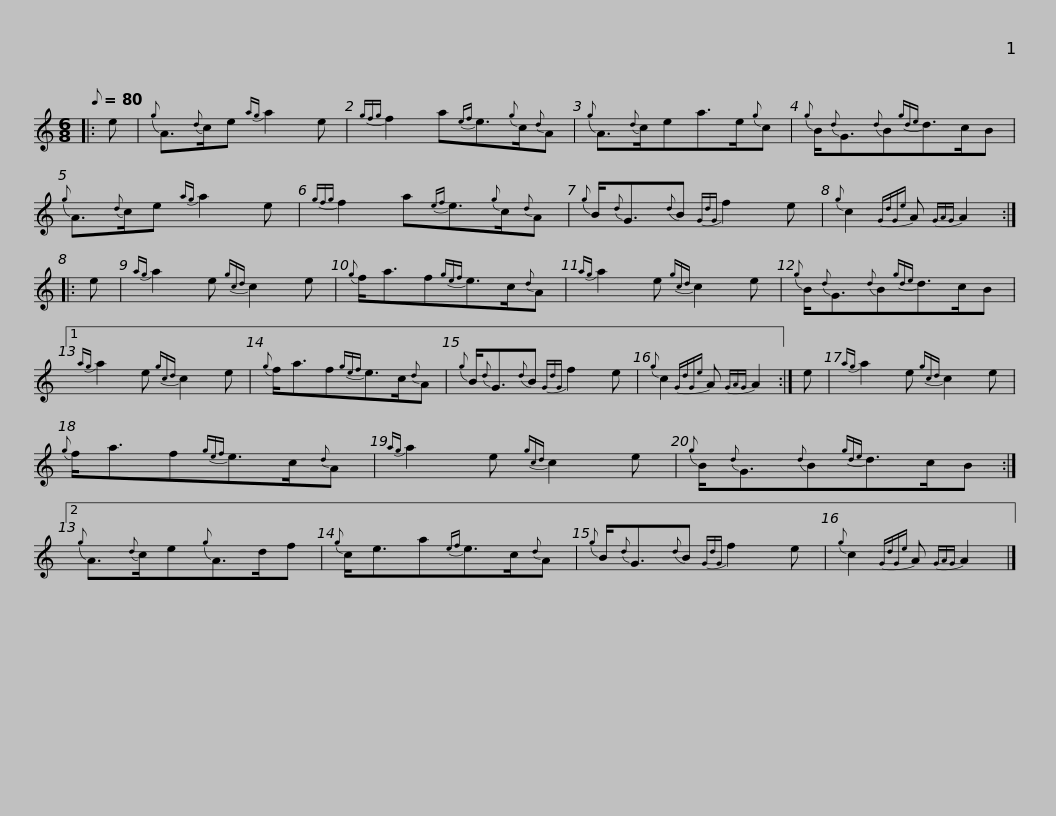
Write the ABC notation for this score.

X:1
L:1/8
Q:1/8=80
M:6/8
I:linebreak $
K:C
V:1 treble
V:1
|: e |{g} A3/2{d}c/e{ag} a2 e |{gfg} f2 a{ef}e3/2{g}c/{d}A |{g} A3/2{d}c/ea>e{g}c |${g} B/{d}G3/2{d}B{gde}d>cB | %5
{g} A3/2{d}c/e{ag} a2 e |{gfg} f2 a{ef}e3/2{g}c/{d}A |${g} B/{d}G3/2{d}B{GdG} f2 e |{g} c2{GdGe} A{GAG} A2 :: e |$ %10
{ag} a2 e{gcd} c2 e |{g} f<af{gef}e>c{d}A |{ag} a2 e{gcd} c2 e |${g} B/{d}G3/2{d}B{gde}d>cB |1{ag} a2 e{gcd} c2 e | %15
{g} f<af{gef}e>c{d}A |${g} B/{d}G3/2{d}B{GdG} f2 e |{g} c2{GdGe} A{GAG} A2 :| e |${ag} a2 e{gcd} c2 e | %20
{g} f<af{gef}e>c{d}A |{ag} a2 e{gcd} c2 e |${g} B/{d}G3/2{d}B{gde}d>cB :|2{g} A3/2{d}c/e{g}A>df |{g} c<ea{ef}e>c{d}A |$ %25
{g} B/{d}G3/2{d}B{GdG} f2 e |{g} c2{GdGe} A{GAG} A2 |] %27
